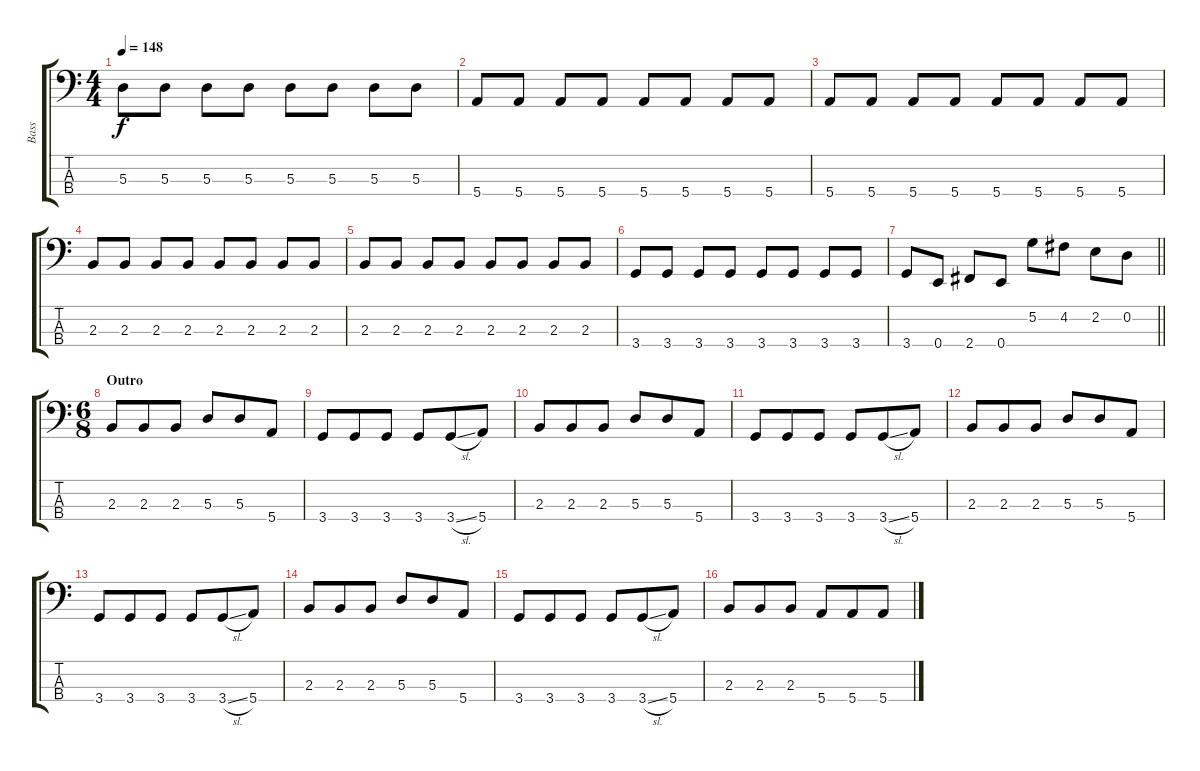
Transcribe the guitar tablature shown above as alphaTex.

\track ("Bass" "Bass") {instrument electricbassfinger}
\staff {score tabs}
\tuning (G2 D2 A1 E1) {hide}
\ts (4 4)
\tempo 148
\clef f4
\ks c
5.3.8{dy f} 5.3.8 5.3.8 5.3.8 5.3.8 5.3.8 5.3.8 5.3.8 |
5.4.8 5.4.8 5.4.8 5.4.8 5.4.8 5.4.8 5.4.8 5.4.8 |
5.4.8 5.4.8 5.4.8 5.4.8 5.4.8 5.4.8 5.4.8 5.4.8 |
2.3.8 2.3.8 2.3.8 2.3.8 2.3.8 2.3.8 2.3.8 2.3.8 |
2.3.8 2.3.8 2.3.8 2.3.8 2.3.8 2.3.8 2.3.8 2.3.8 |
3.4.8 3.4.8 3.4.8 3.4.8 3.4.8 3.4.8 3.4.8 3.4.8 |
\barLineRight lightlight
3.4.8 0.4.8 2.4.8 0.4.8 5.2.8 4.2.8 2.2.8 0.2.8 |
\ts (6 8)
\section ("" "Outro")
2.3.8 2.3.8 2.3.8 5.3.8 5.3.8 5.4.8 |
3.4.8 3.4.8 3.4.8 3.4.8 3.4{sl}.8 5.4.8 |
2.3.8 2.3.8 2.3.8 5.3.8 5.3.8 5.4.8 |
3.4.8 3.4.8 3.4.8 3.4.8 3.4{sl}.8 5.4.8 |
2.3.8 2.3.8 2.3.8 5.3.8 5.3.8 5.4.8 |
3.4.8 3.4.8 3.4.8 3.4.8 3.4{sl}.8 5.4.8 |
2.3.8 2.3.8 2.3.8 5.3.8 5.3.8 5.4.8 |
3.4.8 3.4.8 3.4.8 3.4.8 3.4{sl}.8 5.4.8 |
2.3.8 2.3.8 2.3.8 5.4.8 5.4.8 5.4.8
